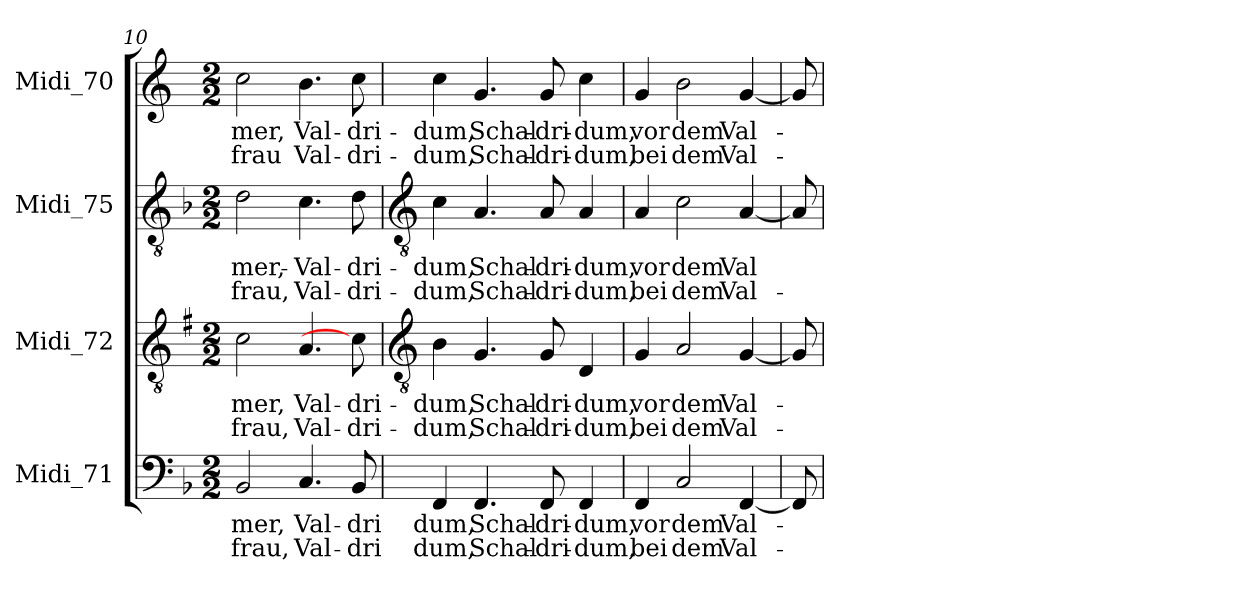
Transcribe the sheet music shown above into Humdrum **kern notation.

**kern	**text	**text	**kern	**text	**text	**kern	**text	**text	**kern	**text	**text
*part4	*part4	*part4	*part3	*part3	*part3	*part2	*part2	*part2	*part1	*part1	*part1
*staff4	*staff4	*staff4	*staff3	*staff3	*staff3	*staff2	*staff2	*staff2	*staff1	*staff1	*staff1
*I"Midi_71	*	*	*I"Midi_72	*	*	*I"Midi_75	*	*	*I"Midi_70	*	*
*clefF4	*	*	*clefGv2	*	*	*clefGv2	*	*	*clefG2	*	*
*	*	*	*ITrd1c2	*	*	*	*	*	*ITrd4c7	*	*
*k[b-]	*	*	*k[b-]	*	*	*k[b-]	*	*	*k[b-]	*	*
*F:	*	*	*F:	*	*	*F:	*	*	*F:	*	*
*M2/2	*	*	*M2/2	*	*	*M2/2	*	*	*M2/2	*	*
=10	=10	=10	=10	=10	=10	=10	=10	=10	=10	=10	=10
!	!LO:LY:b	!LO:LY:b	!	!LO:LY:b	!LO:LY:b	!	!LO:LY:b	!LO:LY:b	!	!LO:LY:b	!LO:LY:b
2BB-	-mer,	frau,	2B-	-mer,	frau,	2d	-mer,-	-frau,	2f	-mer,	frau
!	!LO:LY:b	!LO:LY:b	!	!LO:LY:b	!LO:LY:b	!	!LO:LY:b	!LO:LY:b	!	!LO:LY:b	!LO:LY:b
4.C	Val-	-Val-	4.G	Val-	-Val-	4.c	Val-	-Val-	4.e	Val-	-Val-
!	!LO:LY:b	!LO:LY:b	!	!LO:LY:b	!LO:LY:b	!	!LO:LY:b	!LO:LY:b	!	!LO:LY:b	!LO:LY:b
8BB-	-dri	dri	8B-]	-dri-	-dri-	8d	-dri-	-dri-	8f	-dri-	-dri-
!!LO:LB:g=z
=11	=11	=11	=11	=11	=11	=11	=11	=11	=11	=11	=11
*	*	*	*clefGv2	*	*	*clefGv2	*	*	*	*	*
!	!LO:LY:b	!LO:LY:b	!	!LO:LY:b	!LO:LY:b	!	!LO:LY:b	!LO:LY:b	!	!LO:LY:b	!LO:LY:b
4FF	dum,	dum,	4A	-dum,	dum,	4c	-dum,	dum,	4f	-dum,	dum,
!	!LO:LY:b	!LO:LY:b	!	!LO:LY:b	!LO:LY:b	!	!LO:LY:b	!LO:LY:b	!	!LO:LY:b	!LO:LY:b
4.FF	Schal-	-Schal-	4.F	Schal-	-Schal-	4.A	Schal-	-Schal-	4.c	Schal-	-Schal-
!	!LO:LY:b	!LO:LY:b	!	!LO:LY:b	!LO:LY:b	!	!LO:LY:b	!LO:LY:b	!	!LO:LY:b	!LO:LY:b
8FF	-dri-	-dri-	8F	-dri-	-dri-	8A	-dri-	-dri-	8c	-dri-	-dri-
!	!LO:LY:b	!LO:LY:b	!	!LO:LY:b	!LO:LY:b	!	!LO:LY:b	!LO:LY:b	!	!LO:LY:b	!LO:LY:b
4FF	-dum,	dum,	4C	-dum,	dum,	4A	-dum,	dum,	4f	-dum,	dum,
=12	=12	=12	=12	=12	=12	=12	=12	=12	=12	=12	=12
!	!LO:LY:b	!LO:LY:b	!	!LO:LY:b	!LO:LY:b	!	!LO:LY:b	!LO:LY:b	!	!LO:LY:b	!LO:LY:b
4FF	vor	bei	4F	vor	bei	4A	vor	bei	4c	vor	bei
!	!LO:LY:b	!LO:LY:b	!	!LO:LY:b	!LO:LY:b	!	!LO:LY:b	!LO:LY:b	!	!LO:LY:b	!LO:LY:b
2C	dem	dem	2G	dem	dem	2c	dem	dem	2e	dem	dem
!	!LO:LY:b	!LO:LY:b	!	!LO:LY:b	!LO:LY:b	!	!LO:LY:b	!LO:LY:b	!	!LO:LY:b	!LO:LY:b
[4FF	Val-	-Val-	[4F	Val-	-Val-	[4A	Val	Val-	[4c	Val-	-Val-
=13	=13	=13	=13	=13	=13	=13	=13	=13	=13	=13	=13
8FF]	.	.	8F]	.	.	8A]	.	.	8c]	.	.
=	=	=	=	=	=	=	=	=	=	=	=
*-	*-	*-	*-	*-	*-	*-	*-	*-	*-	*-	*-
